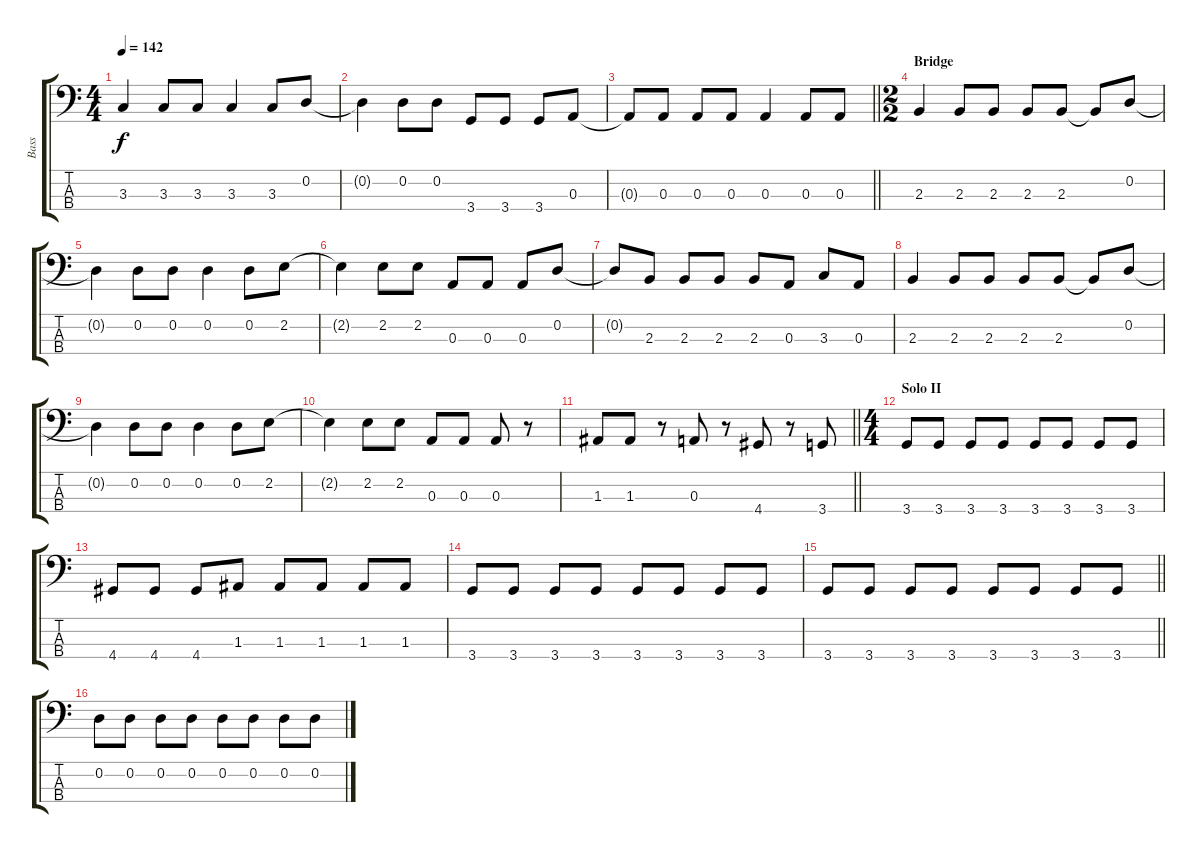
\track ("Bass" "Bass") {instrument electricbasspick}
\staff {score tabs}
\tuning (G2 D2 A1 E1) {hide}
\ts (4 4)
\tempo 142
\clef f4
\ks c
3.3{t}.4{dy f} 3.3.8 3.3.8 3.3.4 3.3.8 0.2.8 |
0.2{t}.4 0.2.8 0.2.8 3.4.8 3.4.8 3.4.8 0.3.8 |
\barLineRight lightlight
0.3{t}.8 0.3.8 0.3.8 0.3.8 0.3.4 0.3.8 0.3.8 |
\ts (2 2)
\section ("" "Bridge")
2.3.4 2.3.8 2.3.8 2.3.8 2.3.8 2.3{t}.8 0.2.8 |
0.2{t}.4 0.2.8 0.2.8 0.2.4 0.2.8 2.2.8 |
2.2{t}.4 2.2.8 2.2.8 0.3.8 0.3.8 0.3.8 0.2.8 |
0.2{t}.8 2.3.8 2.3.8 2.3.8 2.3.8 0.3.8 3.3.8 0.3.8 |
2.3.4 2.3.8 2.3.8 2.3.8 2.3.8 2.3{t}.8 0.2.8 |
0.2{t}.4 0.2.8 0.2.8 0.2.4 0.2.8 2.2.8 |
2.2{t}.4 2.2.8 2.2.8 0.3.8 0.3.8 0.3.8 r.8 |
\barLineRight lightlight
1.3.8 1.3.8 r.8 0.3.8 r.8 4.4.8 r.8 3.4.8 |
\ts (4 4)
\section ("" "Solo II")
3.4.8 3.4.8 3.4.8 3.4.8 3.4.8 3.4.8 3.4.8 3.4.8 |
4.4.8 4.4.8 4.4.8 1.3.8 1.3.8 1.3.8 1.3.8 1.3.8 |
3.4.8 3.4.8 3.4.8 3.4.8 3.4.8 3.4.8 3.4.8 3.4.8 |
\barLineRight lightlight
3.4.8 3.4.8 3.4.8 3.4.8 3.4.8 3.4.8 3.4.8 3.4.8 |
0.2.8 0.2.8 0.2.8 0.2.8 0.2.8 0.2.8 0.2.8 0.2.8
